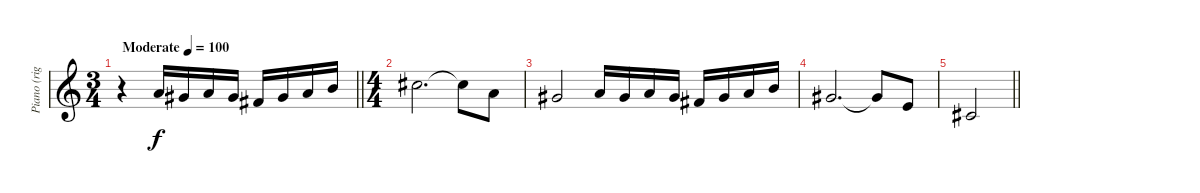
\track ("Piano (right)" "Piano (rig") {instrument acousticgrandpiano}
\staff {score}
\tuning (E5 B4 G4 D4 A3 E3) {hide}
\ts (3 4)
\tempo (100 "Moderate")
\clef g2
\barLineRight lightlight
\ks c
r.4{dy f instrument acousticgrandpiano} 2.3.16 1.3.16 2.3.16 1.3.16 4.4.16 1.3.16 2.3.16 0.2.16 |
\ts (4 4)
2.2.2{d} 2.2{t}.8 2.3.8 |
1.3.2 2.3.16 1.3.16 2.3.16 1.3.16 4.4.16 1.3.16 2.3.16 0.2.16 |
1.3.2{d} 1.3{t}.8 2.4.8 |
\barLineRight lightlight
4.5.2
